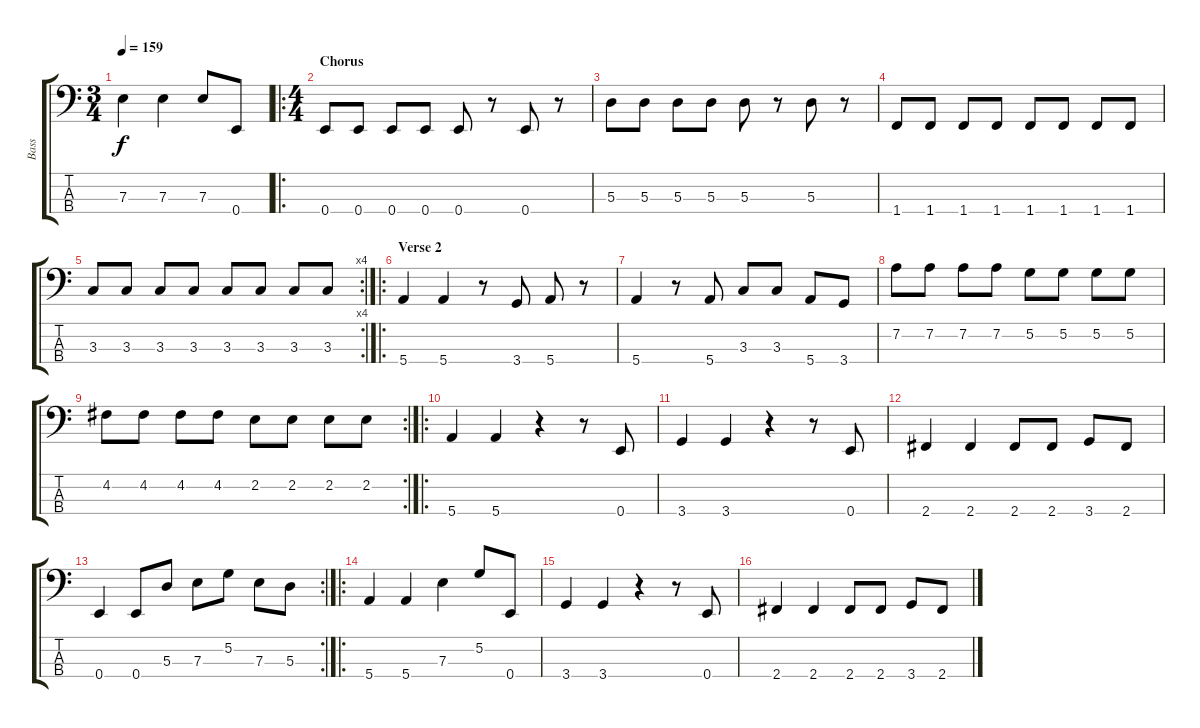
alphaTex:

\track ("Bass" "Bass") {instrument electricbasspick}
\staff {score tabs}
\tuning (G2 D2 A1 E1) {hide}
\ts (3 4)
\tempo 159
\clef f4
\ks c
7.3.4{dy f} 7.3.4 7.3.8 0.4.8 |
\ro
\ts (4 4)
\section ("" "Chorus")
0.4.8 0.4.8 0.4.8 0.4.8 0.4.8 r.8 0.4.8 r.8 |
5.3.8 5.3.8 5.3.8 5.3.8 5.3.8 r.8 5.3.8 r.8 |
1.4.8 1.4.8 1.4.8 1.4.8 1.4.8 1.4.8 1.4.8 1.4.8 |
\rc 4
3.3.8 3.3.8 3.3.8 3.3.8 3.3.8 3.3.8 3.3.8 3.3.8 |
\ro
\section ("" "Verse 2")
5.4.4 5.4.4 r.8 3.4.8 5.4.8 r.8 |
5.4.4 r.8 5.4.8 3.3.8 3.3.8 5.4.8 3.4.8 |
7.2.8 7.2.8 7.2.8 7.2.8 5.2.8 5.2.8 5.2.8 5.2.8 |
\rc 2
4.2.8 4.2.8 4.2.8 4.2.8 2.2.8 2.2.8 2.2.8 2.2.8 |
\ro
5.4.4 5.4.4 r.4 r.8 0.4.8 |
3.4.4 3.4.4 r.4 r.8 0.4.8 |
2.4.4 2.4.4 2.4.8 2.4.8 3.4.8 2.4.8 |
\rc 2
0.4.4 0.4.8 5.3.8 7.3.8 5.2.8 7.3.8 5.3.8 |
\ro
5.4.4 5.4.4 7.3.4 5.2.8 0.4.8 |
3.4.4 3.4.4 r.4 r.8 0.4.8 |
2.4.4 2.4.4 2.4.8 2.4.8 3.4.8 2.4.8
